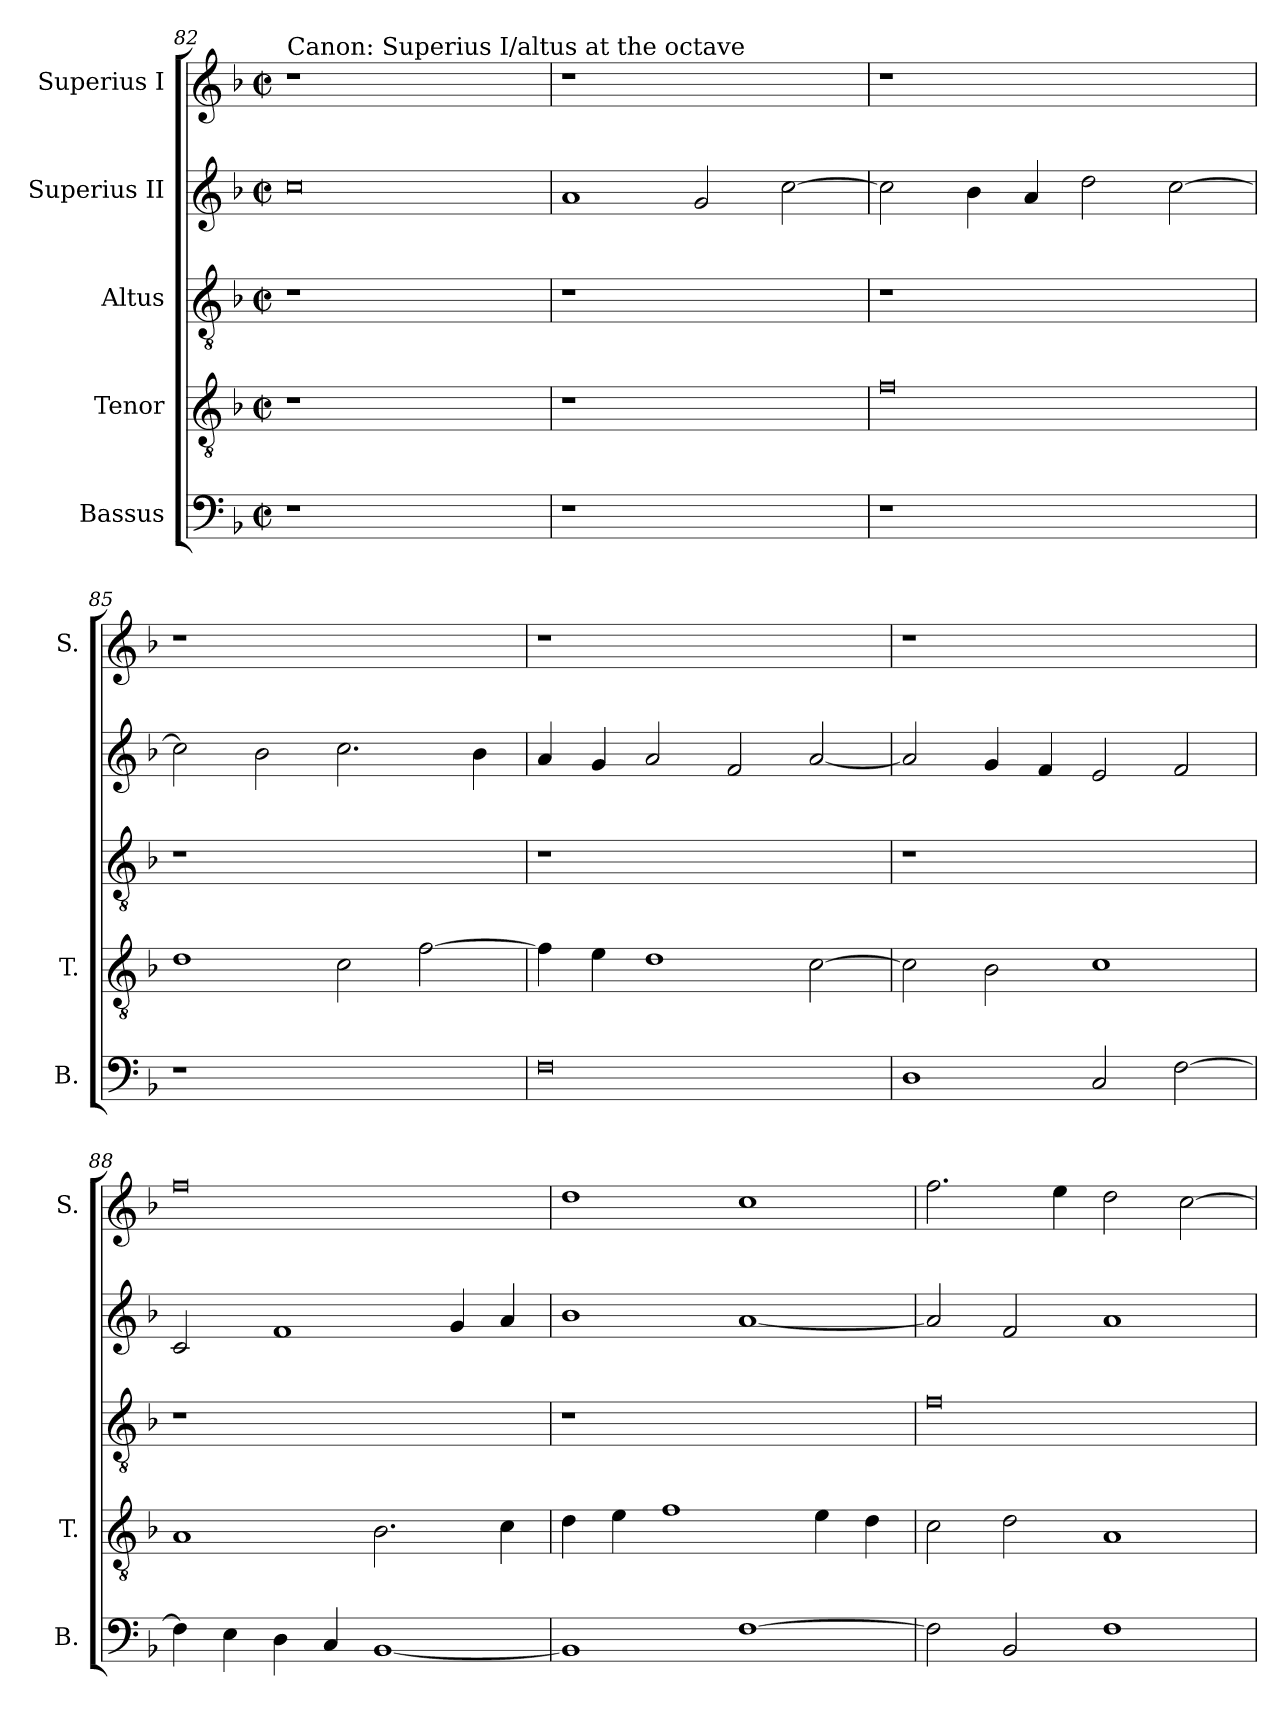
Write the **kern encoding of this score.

**kern	**kern	**kern	**kern	**kern
*part5	*part4	*part3	*part2	*part1
*staff5	*staff4	*staff3	*staff2	*staff1
*I"Bassus	*I"Tenor	*I"Altus	*I"Superius II	*I"Superius I
*I'B.	*I'T.	*	*	*I'S.
!!LO:PB:g=z
*clefF4	*clefGv2	*clefGv2	*clefG2	*clefG2
*	*ITrd7c12	*ITrd7c12	*	*
*k[b-]	*k[b-]	*k[b-]	*k[b-]	*k[b-]
*F:	*F:	*F:	*F:	*F:
*M2/2	*M2/2	*M2/2	*M2/2	*M2/2
*met(c|)	*met(c|)	*met(c|)	*met(c|)	*met(c|)
=82	=82	=82	=82	=82
!	!	!	!	!LO:TX:a:t=Canon&colon; Superius I/altus at the octave
!LO:N:vis=1	!LO:N:vis=1	!LO:N:vis=1	!	!LO:N:vis=1
1r	1r	1r	0cci	1r
1ryy	1ryy	1ryy	.	1ryy
=83	=83	=83	=83	=83
!LO:N:vis=1	!LO:N:vis=1	!LO:N:vis=1	!	!LO:N:vis=1
1r	1r	1r	1ai	1r
1ryy	1ryy	1ryy	2gi/	1ryy
.	.	.	[>2cci\	.
=84	=84	=84	=84	=84
!LO:N:vis=1	!	!LO:N:vis=1	!	!LO:N:vis=1
1r	0Fi	1r	2cci\]	1r
.	.	.	4b-i\	.
.	.	.	4ai/	.
1ryy	.	1ryy	2ddi\	1ryy
.	.	.	[>2cci\	.
=85	=85	=85	=85	=85
!LO:N:vis=1	!	!LO:N:vis=1	!	!LO:N:vis=1
1r	1Di	1r	2cci\]	1r
.	.	.	2b-i\	.
1ryy	2Ci\	1ryy	2.cci\	1ryy
.	[>2Fi\	.	.	.
.	.	.	4b-i\	.
=86	=86	=86	=86	=86
!	!	!LO:N:vis=1	!	!LO:N:vis=1
0Fi	4Fi\]	1r	4ai/	1r
.	4Ei\	.	4gi/	.
.	1Di	.	2ai/	.
.	.	1ryy	2fi/	1ryy
.	[>2Ci\	.	[<2ai/	.
!!LO:LB:g=z
=87	=87	=87	=87	=87
!	!	!LO:N:vis=1	!	!LO:N:vis=1
1Di	2Ci\]	1r	2ai/]	1r
.	2BB-i\	.	4gi/	.
.	.	.	4fi/	.
2Ci/	1Ci	1ryy	2ei/	1ryy
[>2Fi\	.	.	2fi/	.
=88	=88	=88	=88	=88
!	!	!LO:N:vis=1	!	!
4Fi\]	1AAi	1r	2ci/	0ffi
4Ei\	.	.	.	.
4Di\	.	.	1fi	.
4Ci/	.	.	.	.
[<1BB-i	2.BB-i\	1ryy	.	.
.	.	.	4gi/	.
.	4Ci\	.	4ai/	.
=89	=89	=89	=89	=89
!	!	!LO:N:vis=1	!	!
1BB-i]	4Di\	1r	1b-i	1ddi
.	4Ei\	.	.	.
.	1Fi	.	.	.
[>1Fi	.	1ryy	[<1ai	1cci
.	4Ei\	.	.	.
.	4Di\	.	.	.
=90	=90	=90	=90	=90
2Fi\]	2Ci\	0Fi	2ai/]	2.ffi\
2BB-i/	2Di\	.	2fi/	.
.	.	.	.	4eei\
1Fi	1AAi	.	1ai	2ddi\
.	.	.	.	[>2cci\
=	=	=	=	=
*-	*-	*-	*-	*-
